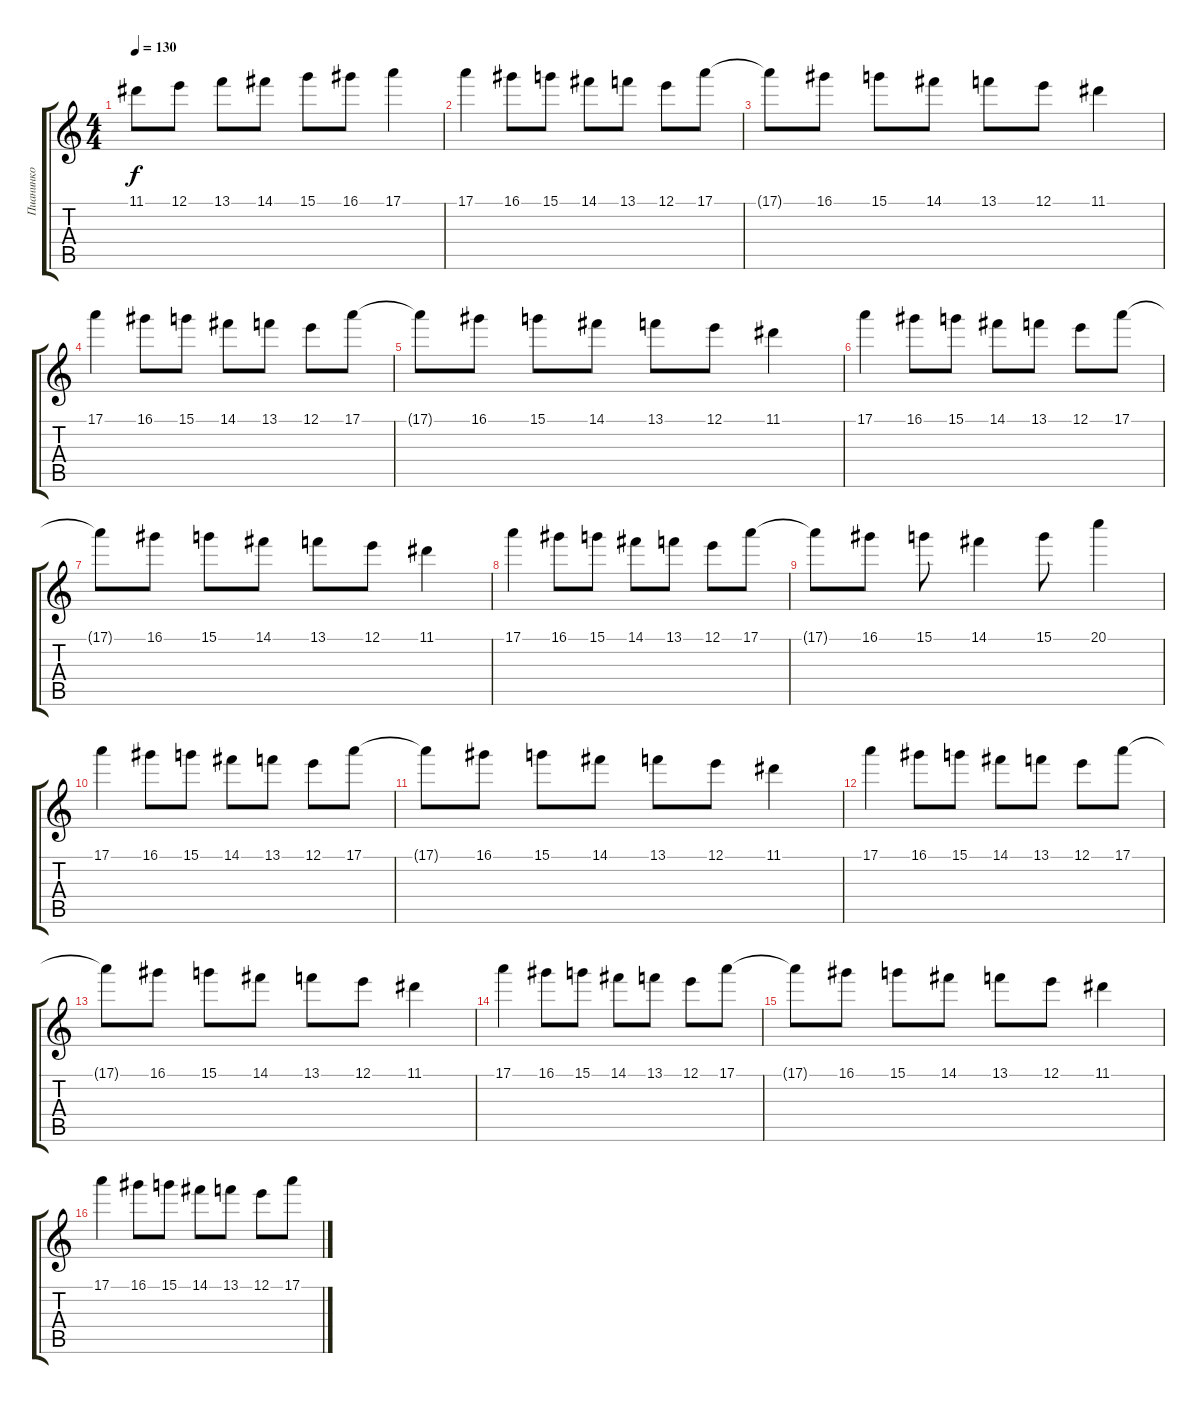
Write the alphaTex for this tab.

\track ("Пианинко" "Пианинко") {instrument acousticguitarnylon}
\staff {score tabs}
\tuning (E4 B3 G3 D3 A2 E2) {hide}
\ts (4 4)
\tempo 130
\clef g2
\ks c
11.1{t}.8{dy f} 12.1.8 13.1.8 14.1.8 15.1.8 16.1.8 17.1.4 |
17.1.4 16.1.8 15.1.8 14.1.8 13.1.8 12.1.8 17.1.8 |
17.1{t}.8 16.1.8 15.1.8 14.1.8 13.1.8 12.1.8 11.1.4 |
17.1.4 16.1.8 15.1.8 14.1.8 13.1.8 12.1.8 17.1.8 |
17.1{t}.8 16.1.8 15.1.8 14.1.8 13.1.8 12.1.8 11.1.4 |
17.1.4 16.1.8 15.1.8 14.1.8 13.1.8 12.1.8 17.1.8 |
17.1{t}.8 16.1.8 15.1.8 14.1.8 13.1.8 12.1.8 11.1.4 |
17.1.4 16.1.8 15.1.8 14.1.8 13.1.8 12.1.8 17.1.8 |
17.1{t}.8 16.1.8 15.1.8 14.1.4 15.1.8 20.1.4 |
17.1.4 16.1.8 15.1.8 14.1.8 13.1.8 12.1.8 17.1.8 |
17.1{t}.8 16.1.8 15.1.8 14.1.8 13.1.8 12.1.8 11.1.4 |
17.1.4 16.1.8 15.1.8 14.1.8 13.1.8 12.1.8 17.1.8 |
17.1{t}.8 16.1.8 15.1.8 14.1.8 13.1.8 12.1.8 11.1.4 |
17.1.4 16.1.8 15.1.8 14.1.8 13.1.8 12.1.8 17.1.8 |
17.1{t}.8 16.1.8 15.1.8 14.1.8 13.1.8 12.1.8 11.1.4 |
17.1.4 16.1.8 15.1.8 14.1.8 13.1.8 12.1.8 17.1.8
